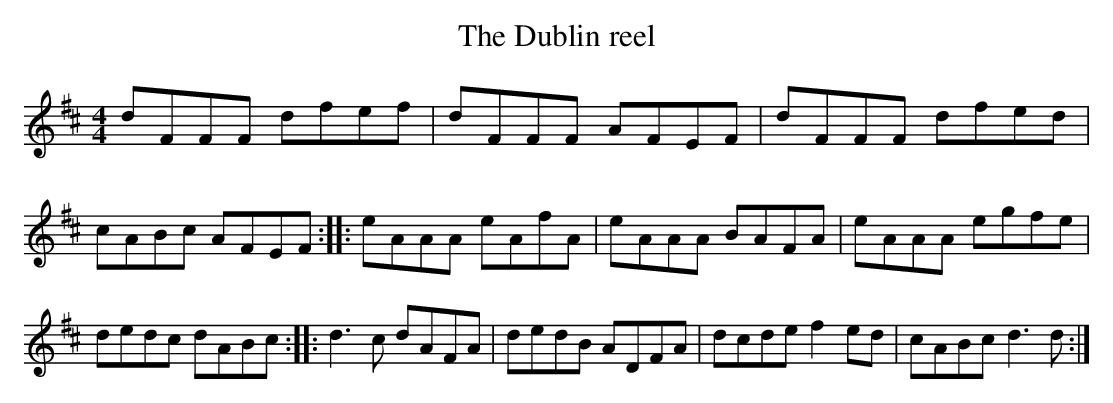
X:1
T:The Dublin reel
M:4/4
L:1/8
K:D
dFFF dfef | dFFF AFEF | dFFF dfed | cABc AFEF :: eAAA eAfA | eAAA BAFA | eAAA egfe | dedc dABc :: d3c dAFA | dedB ADFA | dcde f2ed | cABc d3d :|
